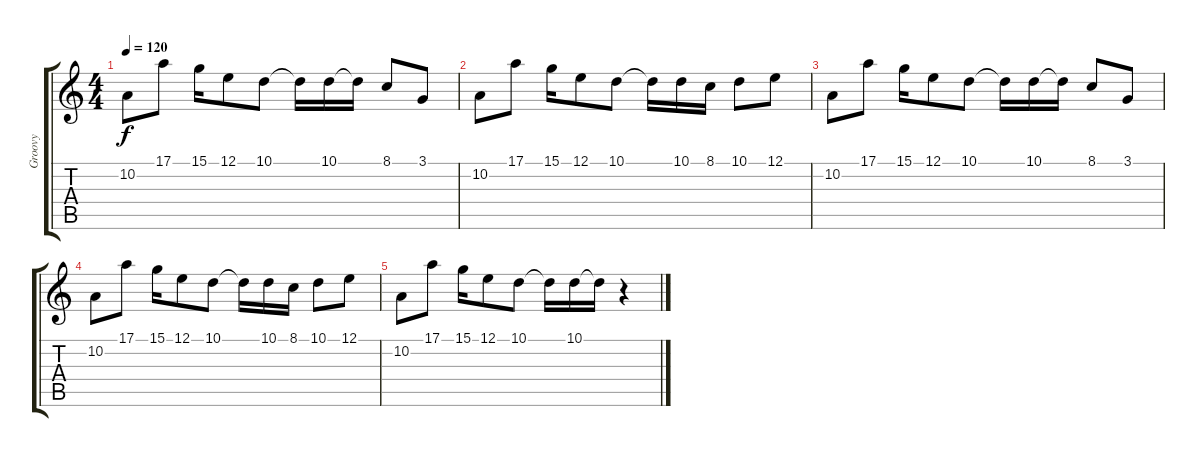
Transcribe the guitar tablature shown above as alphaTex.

\track ("Groovy" "Groovy") {instrument rockorgan}
\staff {score tabs}
\tuning (E4 B3 G3 D3 A2 E2) {hide}
\ts (4 4)
\tempo 120
\clef g2
\ks c
10.2.8{dy f} 17.1.8 15.1.16 12.1.8 10.1.8 10.1{t}.16 10.1.16 10.1{t}.16 8.1.8 3.1.8 |
10.2.8 17.1.8 15.1.16 12.1.8 10.1.8 10.1{t}.16 10.1.16 8.1.16 10.1.8 12.1.8 |
10.2.8 17.1.8 15.1.16 12.1.8 10.1.8 10.1{t}.16 10.1.16 10.1{t}.16 8.1.8 3.1.8 |
10.2.8 17.1.8 15.1.16 12.1.8 10.1.8 10.1{t}.16 10.1.16 8.1.16 10.1.8 12.1.8 |
10.2.8 17.1.8 15.1.16 12.1.8 10.1.8 10.1{t}.16 10.1.16 10.1{t}.16 r.4
